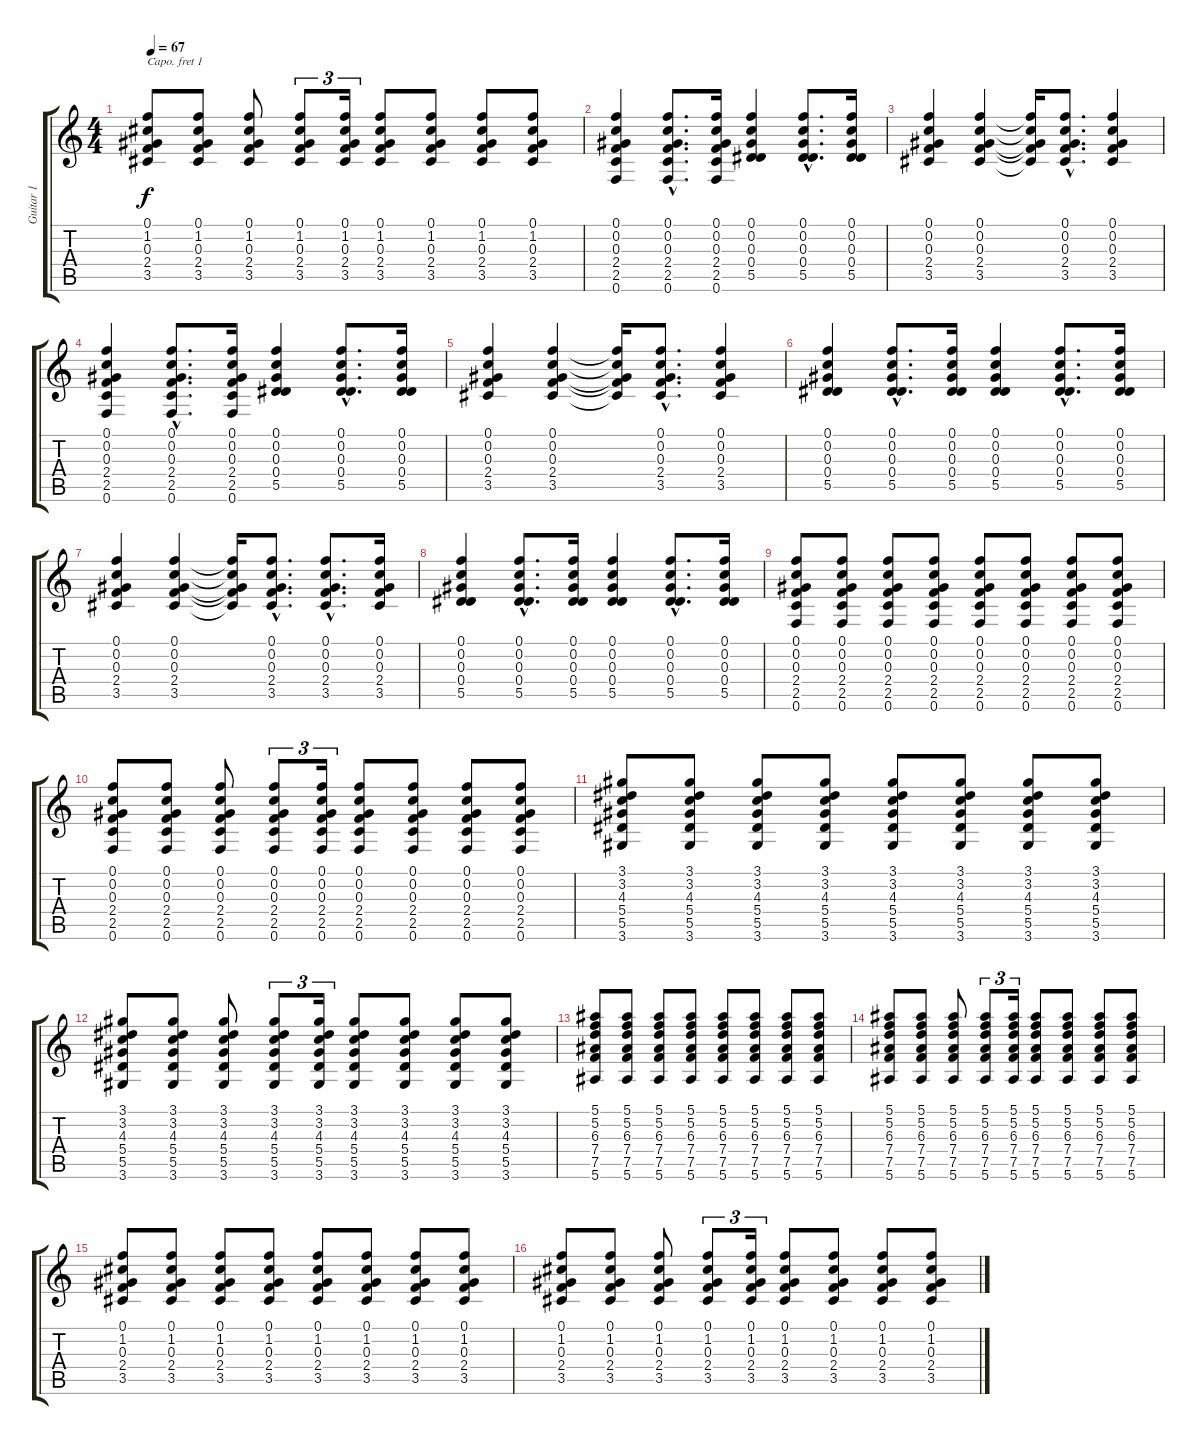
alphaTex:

\track ("Guitar 1" "Guitar 1") {instrument acousticguitarsteel}
\staff {score tabs}
\capo 1
\tuning (E4 B3 G3 D3 A2 E2) {hide}
\ts (4 4)
\tempo 67
\clef g2
\ks c
(0.1 1.2 0.3 2.4 3.5).8{dy f} (0.1 1.2 0.3 2.4 3.5).8 (0.1 1.2 0.3 2.4 3.5).8 (0.1 1.2 0.3 2.4 3.5).8{tu (3 2)} (0.1 1.2 0.3 2.4 3.5).16{tu (3 2)} (0.1 1.2 0.3 2.4 3.5).8 (0.1 1.2 0.3 2.4 3.5).8 (0.1 1.2 0.3 2.4 3.5).8 (0.1 1.2 0.3 2.4 3.5).8 |
(0.1 0.2 0.3 2.4 2.5 0.6).4 (0.1{hac} 0.2{hac} 0.3{hac} 2.4{hac} 2.5{hac} 0.6{hac}).8{d} (0.1 0.2 0.3 2.4 2.5 0.6).16 (0.1 0.2 0.3 0.4 5.5).4 (0.1{hac} 0.2{hac} 0.3{hac} 0.4{hac} 5.5{hac}).8{d} (0.1 0.2 0.3 0.4 5.5).16 |
(0.1 0.2 0.3 2.4 3.5).4 (0.1 0.2 0.3 2.4 3.5).4 (0.1{t} 0.2{t} 0.3{t} 2.4{t} 3.5{t}).16 (0.1{hac} 0.2{hac} 0.3{hac} 2.4{hac} 3.5{hac}).8{d} (0.1 0.2 0.3 2.4 3.5).4 |
(0.1 0.2 0.3 2.4 2.5 0.6).4 (0.1{hac} 0.2{hac} 0.3{hac} 2.4{hac} 2.5{hac} 0.6{hac}).8{d} (0.1 0.2 0.3 2.4 2.5 0.6).16 (0.1 0.2 0.3 0.4 5.5).4 (0.1{hac} 0.2{hac} 0.3{hac} 0.4{hac} 5.5{hac}).8{d} (0.1 0.2 0.3 0.4 5.5).16 |
(0.1 0.2 0.3 2.4 3.5).4 (0.1 0.2 0.3 2.4 3.5).4 (0.1{t} 0.2{t} 0.3{t} 2.4{t} 3.5{t}).16 (0.1{hac} 0.2{hac} 0.3{hac} 2.4{hac} 3.5{hac}).8{d} (0.1 0.2 0.3 2.4 3.5).4 |
(0.1 0.2 0.3 0.4 5.5).4 (0.1{hac} 0.2{hac} 0.3{hac} 0.4{hac} 5.5{hac}).8{d} (0.1 0.2 0.3 0.4 5.5).16 (0.1 0.2 0.3 0.4 5.5).4 (0.1{hac} 0.2{hac} 0.3{hac} 0.4{hac} 5.5{hac}).8{d} (0.1 0.2 0.3 0.4 5.5).16 |
(0.1 0.2 0.3 2.4 3.5).4 (0.1 0.2 0.3 2.4 3.5).4 (0.1{t} 0.2{t} 0.3{t} 2.4{t} 3.5{t}).16 (0.1{hac} 0.2{hac} 0.3{hac} 2.4{hac} 3.5{hac}).8{d} (0.1{hac} 0.2{hac} 0.3{hac} 2.4{hac} 3.5{hac}).8{d} (0.1 0.2 0.3 2.4 3.5).16 |
(0.1 0.2 0.3 0.4 5.5).4 (0.1{hac} 0.2{hac} 0.3{hac} 0.4{hac} 5.5{hac}).8{d} (0.1 0.2 0.3 0.4 5.5).16 (0.1 0.2 0.3 0.4 5.5).4 (0.1{hac} 0.2{hac} 0.3{hac} 0.4{hac} 5.5{hac}).8{d} (0.1 0.2 0.3 0.4 5.5).16 |
(0.1 0.2 0.3 2.4 2.5 0.6).8 (0.1 0.2 0.3 2.4 2.5 0.6).8 (0.1 0.2 0.3 2.4 2.5 0.6).8 (0.1 0.2 0.3 2.4 2.5 0.6).8 (0.1 0.2 0.3 2.4 2.5 0.6).8 (0.1 0.2 0.3 2.4 2.5 0.6).8 (0.1 0.2 0.3 2.4 2.5 0.6).8 (0.1 0.2 0.3 2.4 2.5 0.6).8 |
(0.1 0.2 0.3 2.4 2.5 0.6).8 (0.1 0.2 0.3 2.4 2.5 0.6).8 (0.1 0.2 0.3 2.4 2.5 0.6).8 (0.1 0.2 0.3 2.4 2.5 0.6).8{tu (3 2)} (0.1 0.2 0.3 2.4 2.5 0.6).16{tu (3 2)} (0.1 0.2 0.3 2.4 2.5 0.6).8 (0.1 0.2 0.3 2.4 2.5 0.6).8 (0.1 0.2 0.3 2.4 2.5 0.6).8 (0.1 0.2 0.3 2.4 2.5 0.6).8 |
(3.1 3.2 4.3 5.4 5.5 3.6).8 (3.1 3.2 4.3 5.4 5.5 3.6).8 (3.1 3.2 4.3 5.4 5.5 3.6).8 (3.1 3.2 4.3 5.4 5.5 3.6).8 (3.1 3.2 4.3 5.4 5.5 3.6).8 (3.1 3.2 4.3 5.4 5.5 3.6).8 (3.1 3.2 4.3 5.4 5.5 3.6).8 (3.1 3.2 4.3 5.4 5.5 3.6).8 |
(3.1 3.2 4.3 5.4 5.5 3.6).8 (3.1 3.2 4.3 5.4 5.5 3.6).8 (3.1 3.2 4.3 5.4 5.5 3.6).8 (3.1 3.2 4.3 5.4 5.5 3.6).8{tu (3 2)} (3.1 3.2 4.3 5.4 5.5 3.6).16{tu (3 2)} (3.1 3.2 4.3 5.4 5.5 3.6).8 (3.1 3.2 4.3 5.4 5.5 3.6).8 (3.1 3.2 4.3 5.4 5.5 3.6).8 (3.1 3.2 4.3 5.4 5.5 3.6).8 |
(5.1 5.2 6.3 7.4 7.5 5.6).8 (5.1 5.2 6.3 7.4 7.5 5.6).8 (5.1 5.2 6.3 7.4 7.5 5.6).8 (5.1 5.2 6.3 7.4 7.5 5.6).8 (5.1 5.2 6.3 7.4 7.5 5.6).8 (5.1 5.2 6.3 7.4 7.5 5.6).8 (5.1 5.2 6.3 7.4 7.5 5.6).8 (5.1 5.2 6.3 7.4 7.5 5.6).8 |
(5.1 5.2 6.3 7.4 7.5 5.6).8 (5.1 5.2 6.3 7.4 7.5 5.6).8 (5.1 5.2 6.3 7.4 7.5 5.6).8 (5.1 5.2 6.3 7.4 7.5 5.6).8{tu (3 2)} (5.1 5.2 6.3 7.4 7.5 5.6).16{tu (3 2)} (5.1 5.2 6.3 7.4 7.5 5.6).8 (5.1 5.2 6.3 7.4 7.5 5.6).8 (5.1 5.2 6.3 7.4 7.5 5.6).8 (5.1 5.2 6.3 7.4 7.5 5.6).8 |
(0.1 1.2 0.3 2.4 3.5).8 (0.1 1.2 0.3 2.4 3.5).8 (0.1 1.2 0.3 2.4 3.5).8 (0.1 1.2 0.3 2.4 3.5).8 (0.1 1.2 0.3 2.4 3.5).8 (0.1 1.2 0.3 2.4 3.5).8 (0.1 1.2 0.3 2.4 3.5).8 (0.1 1.2 0.3 2.4 3.5).8 |
(0.1 1.2 0.3 2.4 3.5).8 (0.1 1.2 0.3 2.4 3.5).8 (0.1 1.2 0.3 2.4 3.5).8 (0.1 1.2 0.3 2.4 3.5).8{tu (3 2)} (0.1 1.2 0.3 2.4 3.5).16{tu (3 2)} (0.1 1.2 0.3 2.4 3.5).8 (0.1 1.2 0.3 2.4 3.5).8 (0.1 1.2 0.3 2.4 3.5).8 (0.1 1.2 0.3 2.4 3.5).8
